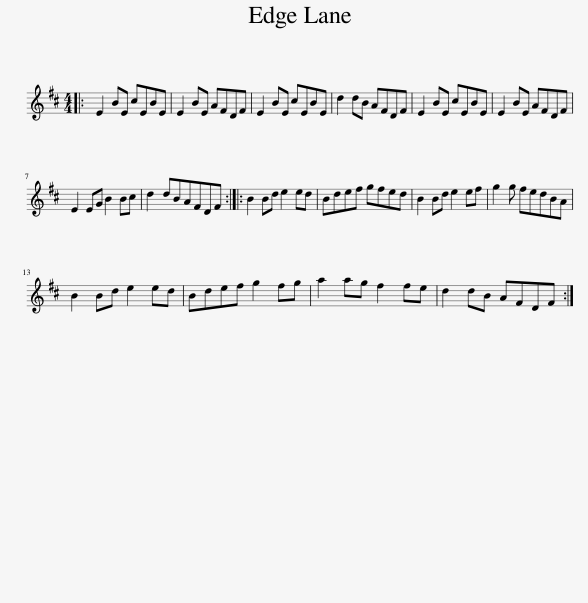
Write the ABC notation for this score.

X:1
L:1/8
M:4/4
I:linebreak $
K:D
V:1 treble
V:1
|: E2 BE cEBE | E2 BE AFDF | E2 BE cEBE | d2 dB AFDF | E2 BE cEBE | %5
 E2 BE AFDF |$ E2 EG B2 Bc | d2 dBAFDF :: B2 Bd e2 ed | Bdef gfed | %10
 B2 Bd e2 ef | g2 g fedBA |$ B2 Bd e2 ed | Bdef g2 fg | a2 ag f2 fe | %15
 d2 dB AFDF :| %16
